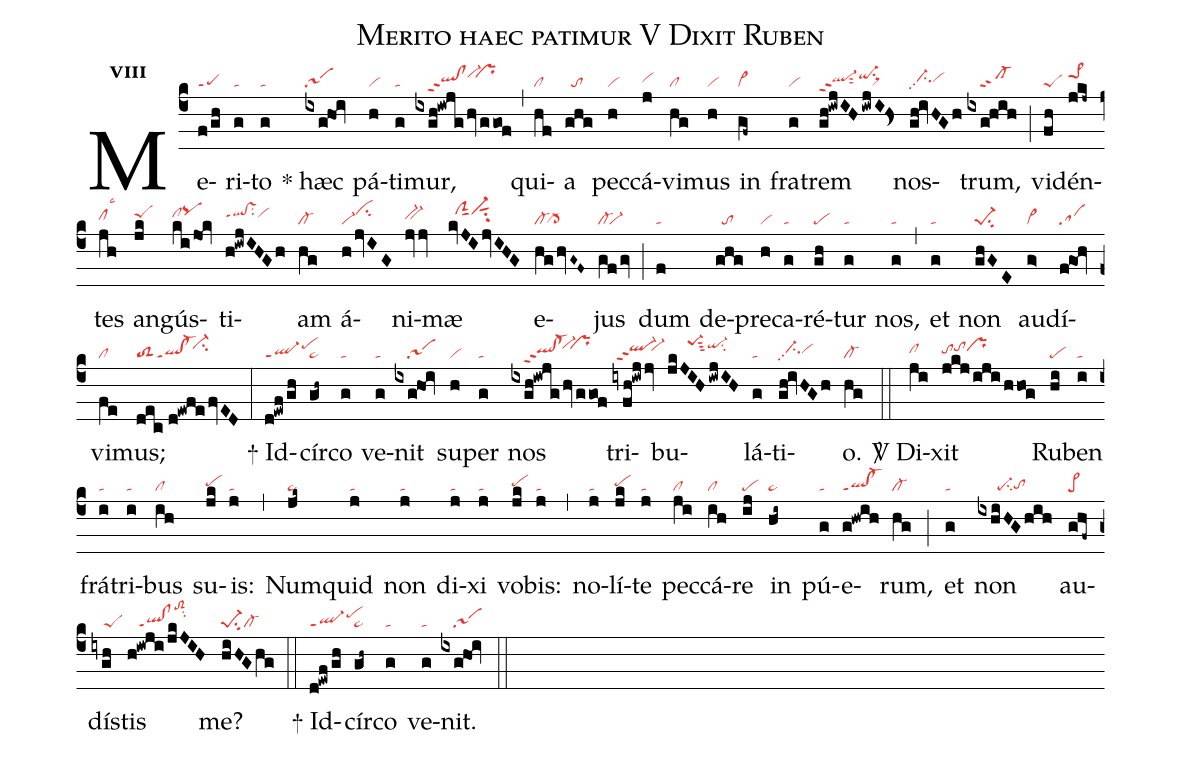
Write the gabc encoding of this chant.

name:Merito haec patimur V Dixit Ruben;
office-part:re;
mode:8;
nabc-lines:1;
%%
initial-style: 1;
name: Merito haec patimur;
mode: 8;
office-part: Responsorium;
annotation: Resp.;
annotation: viii;
nabc-lines:1;
%%
(c4) Me(f/gh|scG)ri(g|ta)to(g|ta) <sp>*</sp> hæc(ixg!hoi|sa1) pá(h|vi)ti(g|ta)mur,(ixgh!iwjg/hv/ggof|////qlhh!clhhppt2vi-hj``prhj) (,) qui(hf|cl)a(ghg|//to) pec(h|vi)cá(j|vihh)vi(hg|cl)mus(h|vi) in(gf~|vi>) fra(g|vi)trem(gh!iwjIH/iwjI!Hs>|ql-hhppt2sut2qi-hisu1sux1) nos(gh!ivHGh|//ci-hhpp2vihh)trum,(ixg!hih|////sf-) (;) vi(fh|peS)dén(jkj~|pe>1hj)tes(jh|clhhlsc3) an(jk|peShi)gús(ki/jok|clhipqhj)ti(h!iwjIHGh|qlhi!vshippt1su2vihi)am(hg|cl-) á(h/jvIG|vi-cihj)ni(jvjv|bv-hh)mæ(kvJIjvIHG|//clShjsut1vi-hjsut1su2) e(hg/hvG~F~|cl-`cl->)jus(gf/gv|cl-`vi-) (;) dum(f|ta) de(ghg|//to)pre(h|vi)ca(g|ta)ré(gh|pe)tur(g|ta) nos,(g|ta) (,) et(g|ta) non(ghGE|pe-1su2) au(g>|vi>)dí(f!goh|sa)vi(fe|cl)mus;(dec//d!ewfe/fvED|toS2ql!cl-ppt1``ci-hj) (:)
<sp>+</sp> Id(d!ewf/gh|ql-ppt1pehj)cír(gh~|ta>)co(g|ta) ve(g|ta)nit(ixg!hoi|////sa1) su(h|vi)per(g|ta) nos(ixgh!iwjg/hv/ggof|////qlhh!cl-hhppt2``vi-hj``prhj) tri(iyfh!iwjjv|/ql-hippt2``vi-hi)bu(jkJIH/iwjIH|//////pe-1hksut3qi-hjsu2)lá(g|ta)ti(gh!ivHGh|//ci-hhpp2vihh)o.(hg|cl-) (::)

<sp>V/</sp> Di(ji|clhh)xit(jkj/iji/hhog|tohhtohiprhi) Ru(hi|pe)ben(i|ta) frá(i|ta)tri(i|ta)bus(ih|cl) su(jk|pehh)is:(j|ta) (,) Num(jk~|ta>)quid(j|ta) non(j|ta) di(j|ta)xi(j|ta) vo(jk|pehh)bis:(j|ta) (,) no(j|ta)lí(jk|pehh)te(j|ta) pec(ji|cl)cá(ih|cl)re(ij|pe) in(hi~|ta>) pú(g|ta)e(g!hwih|ql!cl-ppt1)rum,(hg|cl-) (;) et(g|ta) non(ixhiHGhih|//////pe-su2tohg) au(ghf~|pe>)dís(iygh|////peS)tis(h!iwji/jkJIH|///ql!clppt1toS2hmsu2) me?(hiHGhg|pe-1su2cl-) (::)
<sp>+</sp> Id(d!ewf/gh|ql-ppt1pehj)cír(gh~|ta>)co(g|ta) ve(g|ta)nit.(ixg!hoi|////sa1) (::)
